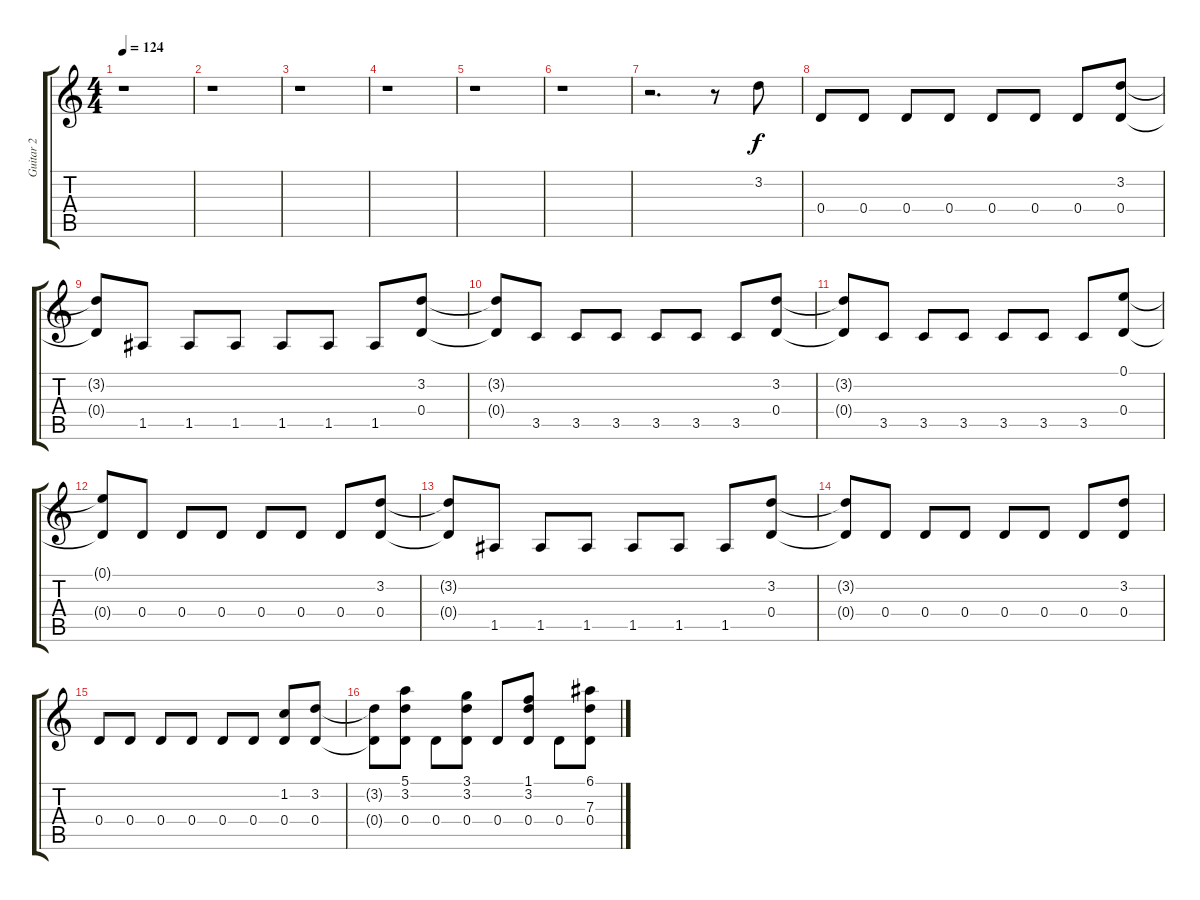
\track ("Guitar 2" "Guitar 2") {instrument overdrivenguitar}
\staff {score tabs}
\tuning (E4 B3 G3 D3 A2 E2) {hide}
\ts (4 4)
\tempo 124
\clef g2
\ks c
r.1{dy f} |
r.1 |
r.1 |
r.1 |
r.1 |
r.1 |
r.2{d} r.8 3.2.8 |
0.4.8 0.4.8{volume 14} 0.4.8 0.4.8 0.4.8 0.4.8 0.4.8 (3.2 0.4).8 |
(3.2{t} 0.4{t}).8 1.5.8 1.5.8 1.5.8 1.5.8 1.5.8 1.5.8 (3.2 0.4).8 |
(3.2{t} 0.4{t}).8 3.5.8 3.5.8 3.5.8 3.5.8 3.5.8 3.5.8 (3.2 0.4).8 |
(3.2{t} 0.4{t}).8 3.5.8 3.5.8 3.5.8 3.5.8 3.5.8 3.5.8 (0.1 0.4).8 |
(0.1{t} 0.4{t}).8 0.4.8 0.4.8 0.4.8 0.4.8 0.4.8 0.4.8 (3.2 0.4).8 |
(3.2{t} 0.4{t}).8 1.5.8 1.5.8 1.5.8 1.5.8 1.5.8 1.5.8 (3.2 0.4).8 |
(3.2{t} 0.4{t}).8 0.4.8 0.4.8 0.4.8 0.4.8 0.4.8 0.4.8 (3.2 0.4).8 |
0.4.8 0.4.8 0.4.8 0.4.8 0.4.8 0.4.8 (1.2 0.4).8 (3.2 0.4).8 |
(3.2{t} 0.4{t}).8 (5.1 3.2 0.4).8 0.4.8 (3.1 3.2 0.4).8 0.4.8 (1.1 3.2 0.4).8 0.4.8 (6.1 7.3 0.4).8
